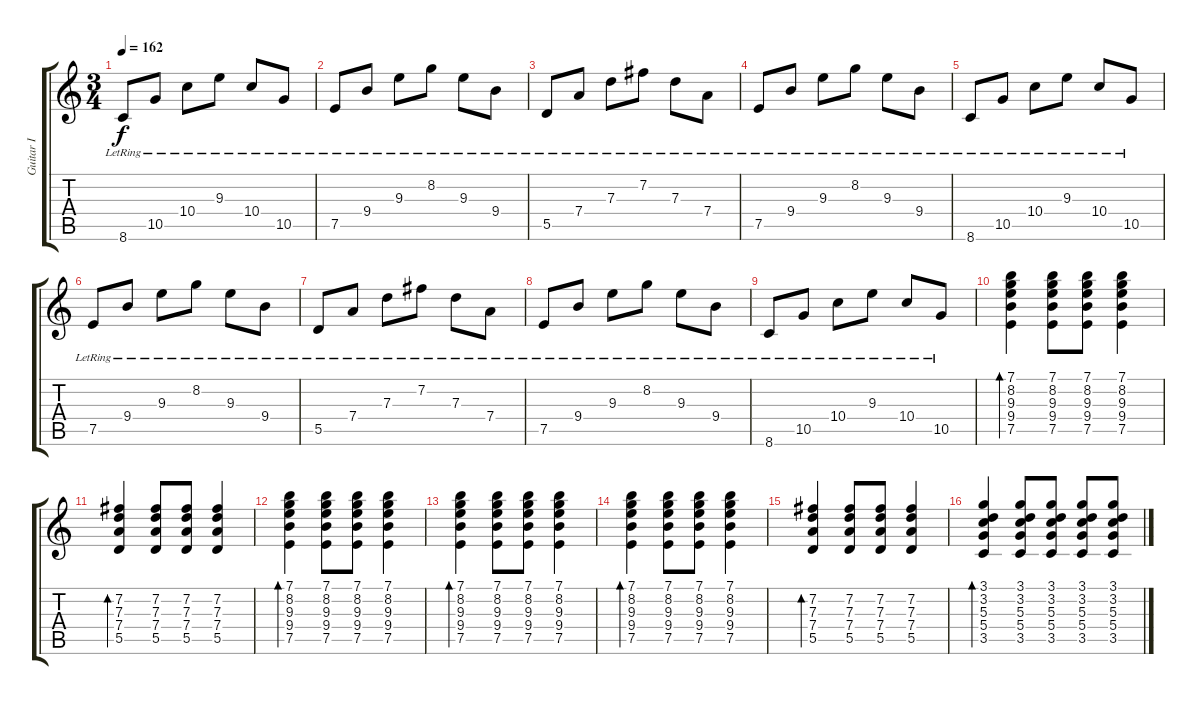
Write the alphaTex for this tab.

\track ("Guitar I" "Guitar I") {instrument distortionguitar}
\staff {score tabs}
\tuning (E4 B3 G3 D3 A2 E2) {hide}
\ts (3 4)
\tempo 162
\clef g2
\ks c
8.6{lr}.8{dy f} 10.5{lr}.8 10.4{lr}.8 9.3{lr}.8 10.4{lr}.8 10.5{lr}.8 |
7.5{lr}.8 9.4{lr}.8 9.3{lr}.8 8.2{lr}.8 9.3{lr}.8 9.4{lr}.8 |
5.5{lr}.8 7.4{lr}.8 7.3{lr}.8 7.2{lr}.8 7.3{lr}.8 7.4{lr}.8 |
7.5{lr}.8 9.4{lr}.8 9.3{lr}.8 8.2{lr}.8 9.3{lr}.8 9.4{lr}.8 |
8.6{lr}.8 10.5{lr}.8 10.4{lr}.8 9.3{lr}.8 10.4{lr}.8 10.5{lr}.8 |
7.5{lr}.8 9.4{lr}.8 9.3{lr}.8 8.2{lr}.8 9.3{lr}.8 9.4{lr}.8 |
5.5{lr}.8 7.4{lr}.8 7.3{lr}.8 7.2{lr}.8 7.3{lr}.8 7.4{lr}.8 |
7.5{lr}.8 9.4{lr}.8 9.3{lr}.8 8.2{lr}.8 9.3{lr}.8 9.4{lr}.8 |
8.6{lr}.8 10.5{lr}.8 10.4{lr}.8 9.3{lr}.8 10.4{lr}.8 10.5{lr}.8 |
(7.1 8.2 9.3 9.4 7.5).4{bd 120} (7.1 8.2 9.3 9.4 7.5).8 (7.1 8.2 9.3 9.4 7.5).8 (7.1 8.2 9.3 9.4 7.5).4 |
(7.2 7.3 7.4 5.5).4{bd 120} (7.2 7.3 7.4 5.5).8 (7.2 7.3 7.4 5.5).8 (7.2 7.3 7.4 5.5).4 |
(7.1 8.2 9.3 9.4 7.5).4{bd 120} (7.1 8.2 9.3 9.4 7.5).8 (7.1 8.2 9.3 9.4 7.5).8 (7.1 8.2 9.3 9.4 7.5).4 |
(7.1 8.2 9.3 9.4 7.5).4{bd 120} (7.1 8.2 9.3 9.4 7.5).8 (7.1 8.2 9.3 9.4 7.5).8 (7.1 8.2 9.3 9.4 7.5).4 |
(7.1 8.2 9.3 9.4 7.5).4{bd 120} (7.1 8.2 9.3 9.4 7.5).8 (7.1 8.2 9.3 9.4 7.5).8 (7.1 8.2 9.3 9.4 7.5).4 |
(7.2 7.3 7.4 5.5).4{bd 120} (7.2 7.3 7.4 5.5).8 (7.2 7.3 7.4 5.5).8 (7.2 7.3 7.4 5.5).4 |
(3.1 3.2 5.3 5.4 3.5).4{bd 120} (3.1 3.2 5.3 5.4 3.5).8 (3.1 3.2 5.3 5.4 3.5).8 (3.1 3.2 5.3 5.4 3.5).8 (3.1 3.2 5.3 5.4 3.5).8
